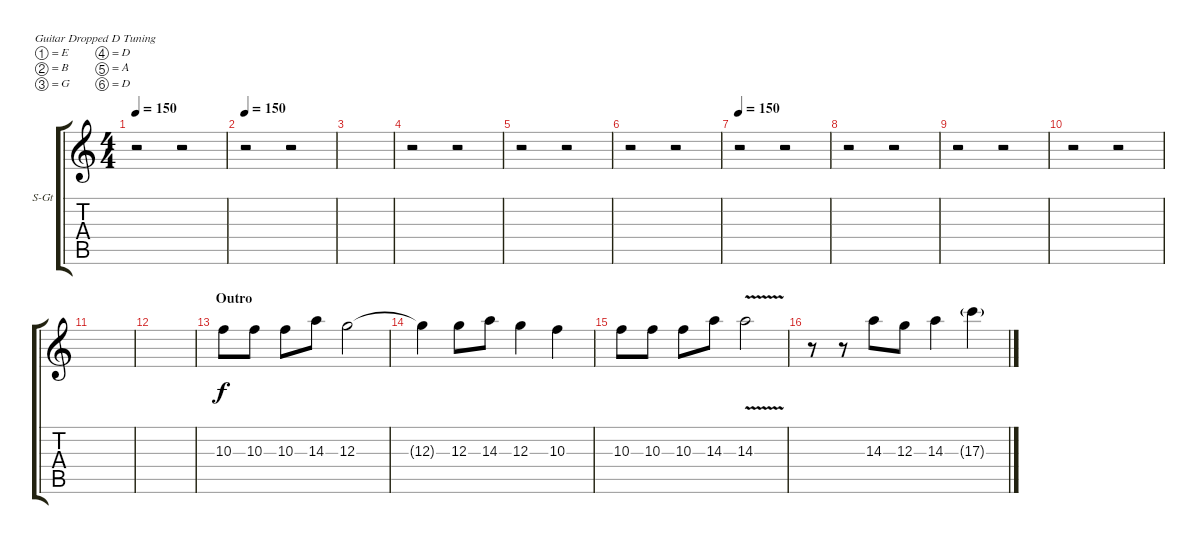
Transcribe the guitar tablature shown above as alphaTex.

\bracketExtendMode groupsimilarinstruments
\firstSystemTrackNameOrientation horizontal
\otherSystemsTrackNameOrientation horizontal
\track ("Jordan Blake" "S-Gt") {instrument clarinet}
\staff {score tabs}
\tuning (E4 B3 G3 D3 A2 D2)
\displaytranspose 12
\ts (4 4)
\tempo 150
\clef g2
\ks c
r.2{dy f} r.2 |
\tempo 150
r.2 r.2 |
|
r.2 r.2 |
r.2 r.2 |
r.2 r.2 |
\tempo 150
r.2 r.2 |
r.2 r.2 |
r.2 r.2 |
r.2 r.2 |
|
|
\section ("" "Outro")
10.3.8 10.3.8 10.3.8 14.3.8 12.3.2 |
12.3{t}.4 12.3.8 14.3.8 12.3.4 10.3.4 |
10.3.8 10.3.8 10.3.8 14.3.8 14.3{v}.2 |
r.8 r.8 14.3.8 12.3.8 14.3.4 17.3{g}.4
